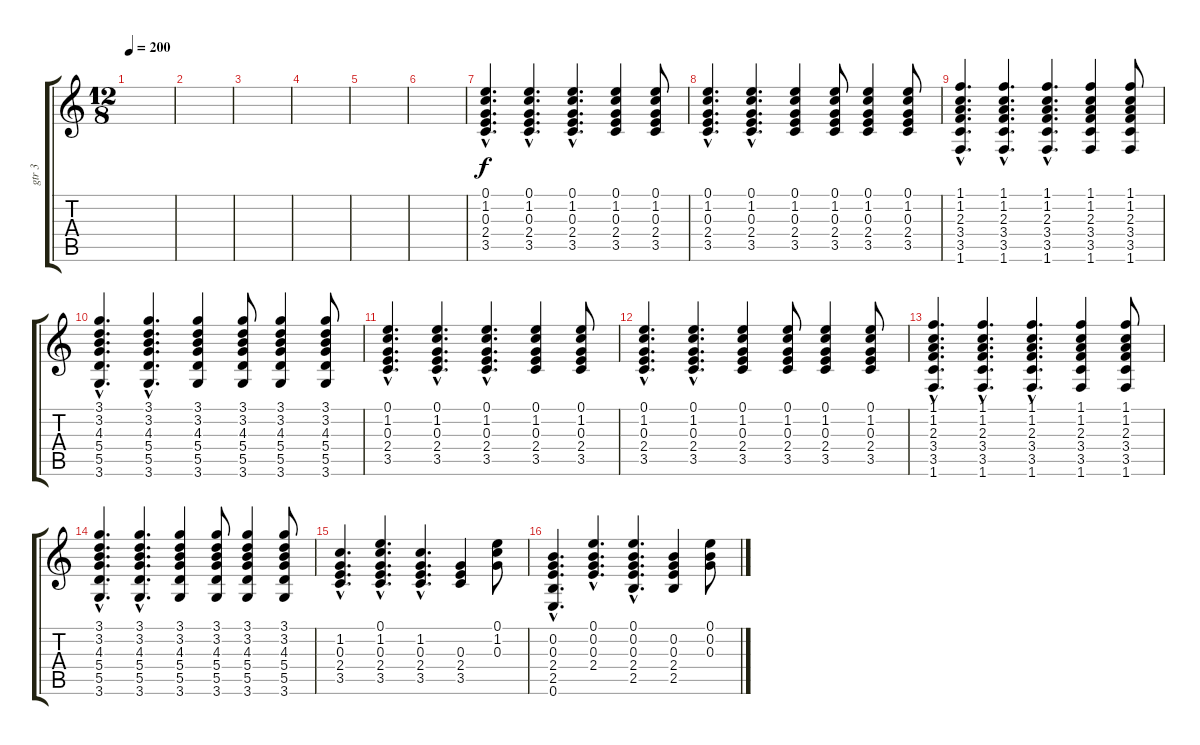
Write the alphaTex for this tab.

\track ("gtr 3" "gtr 3") {instrument acousticguitarsteel}
\staff {score tabs}
\tuning (E4 B3 G3 D3 A2 E2) {hide}
\ts (12 8)
\tempo 200
\clef g2
\ks c
|
|
|
|
|
|
(0.1{hac} 1.2{hac} 0.3{hac} 2.4{hac} 3.5{hac}).4{d} (0.1{hac} 1.2{hac} 0.3{hac} 2.4{hac} 3.5{hac}).4{d} (0.1{hac} 1.2{hac} 0.3{hac} 2.4{hac} 3.5{hac}).4{d} (0.1 1.2 0.3 2.4 3.5).4 (0.1 1.2 0.3 2.4 3.5).8 |
(0.1{hac} 1.2{hac} 0.3{hac} 2.4{hac} 3.5{hac}).4{d} (0.1{hac} 1.2{hac} 0.3{hac} 2.4{hac} 3.5{hac}).4{d} (0.1 1.2 0.3 2.4 3.5).4 (0.1 1.2 0.3 2.4 3.5).8 (0.1 1.2 0.3 2.4 3.5).4 (0.1 1.2 0.3 2.4 3.5).8 |
(1.1{hac} 1.2{hac} 2.3{hac} 3.4{hac} 3.5{hac} 1.6{hac}).4{d} (1.1{hac} 1.2{hac} 2.3{hac} 3.4{hac} 3.5{hac} 1.6{hac}).4{d} (1.1{hac} 1.2{hac} 2.3{hac} 3.4{hac} 3.5{hac} 1.6{hac}).4{d} (1.1 1.2 2.3 3.4 3.5 1.6).4 (1.1 1.2 2.3 3.4 3.5 1.6).8 |
(3.1{hac} 3.2{hac} 4.3{hac} 5.4{hac} 5.5{hac} 3.6{hac}).4{d} (3.1{hac} 3.2{hac} 4.3{hac} 5.4{hac} 5.5{hac} 3.6{hac}).4{d} (3.1 3.2 4.3 5.4 5.5 3.6).4 (3.1 3.2 4.3 5.4 5.5 3.6).8 (3.1 3.2 4.3 5.4 5.5 3.6).4 (3.1 3.2 4.3 5.4 5.5 3.6).8 |
(0.1{hac} 1.2{hac} 0.3{hac} 2.4{hac} 3.5{hac}).4{d} (0.1{hac} 1.2{hac} 0.3{hac} 2.4{hac} 3.5{hac}).4{d} (0.1{hac} 1.2{hac} 0.3{hac} 2.4{hac} 3.5{hac}).4{d} (0.1 1.2 0.3 2.4 3.5).4 (0.1 1.2 0.3 2.4 3.5).8 |
(0.1{hac} 1.2{hac} 0.3{hac} 2.4{hac} 3.5{hac}).4{d} (0.1{hac} 1.2{hac} 0.3{hac} 2.4{hac} 3.5{hac}).4{d} (0.1 1.2 0.3 2.4 3.5).4 (0.1 1.2 0.3 2.4 3.5).8 (0.1 1.2 0.3 2.4 3.5).4 (0.1 1.2 0.3 2.4 3.5).8 |
(1.1{hac} 1.2{hac} 2.3{hac} 3.4{hac} 3.5{hac} 1.6{hac}).4{d} (1.1{hac} 1.2{hac} 2.3{hac} 3.4{hac} 3.5{hac} 1.6{hac}).4{d} (1.1{hac} 1.2{hac} 2.3{hac} 3.4{hac} 3.5{hac} 1.6{hac}).4{d} (1.1 1.2 2.3 3.4 3.5 1.6).4 (1.1 1.2 2.3 3.4 3.5 1.6).8 |
(3.1{hac} 3.2{hac} 4.3{hac} 5.4{hac} 5.5{hac} 3.6{hac}).4{d} (3.1{hac} 3.2{hac} 4.3{hac} 5.4{hac} 5.5{hac} 3.6{hac}).4{d} (3.1 3.2 4.3 5.4 5.5 3.6).4 (3.1 3.2 4.3 5.4 5.5 3.6).8 (3.1 3.2 4.3 5.4 5.5 3.6).4 (3.1 3.2 4.3 5.4 5.5 3.6).8 |
(1.2{hac} 0.3{hac} 2.4{hac} 3.5{hac}).4{d} (0.1{hac} 1.2{hac} 0.3{hac} 2.4{hac} 3.5{hac}).4{d} (1.2{hac} 0.3{hac} 2.4{hac} 3.5{hac}).4{d} (0.3 2.4 3.5).4 (0.1 1.2 0.3).8 |
(0.2{hac} 0.3{hac} 2.4{hac} 2.5{hac} 0.6{hac}).4{d} (0.1{hac} 0.2{hac} 0.3{hac} 2.4{hac}).4{d} (0.1{hac} 0.2{hac} 0.3{hac} 2.4{hac} 2.5{hac}).4{d} (0.2 0.3 2.4 2.5).4 (0.1 0.2 0.3).8
